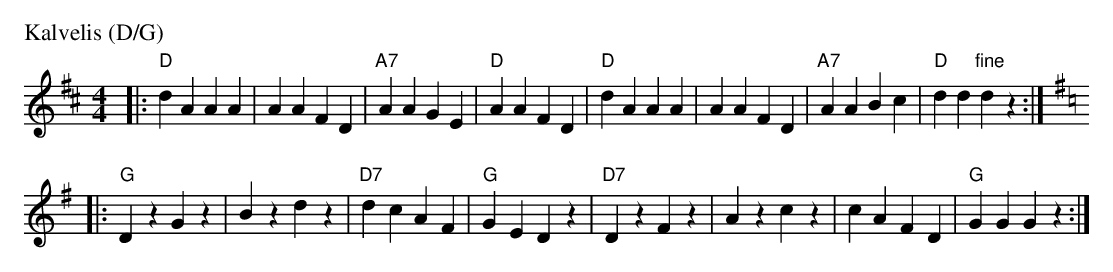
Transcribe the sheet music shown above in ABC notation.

X:1
P: Kalvelis (D/G)
M: 4/4
L: 1/4
K: D
|: "D"dA AA | AA FD | "A7"AA GE | "D"AA FD \
|  "D"dA AA | AA FD | "A7"AA Bc | "D"dd "fine"dz :| [K:G]
|: "G"Dz Gz | Bz dz | "D7"dc AF | "G"GE Dz \
| "D7"Dz Fz | Az cz |     cA FD | "G"GG Gz :|
